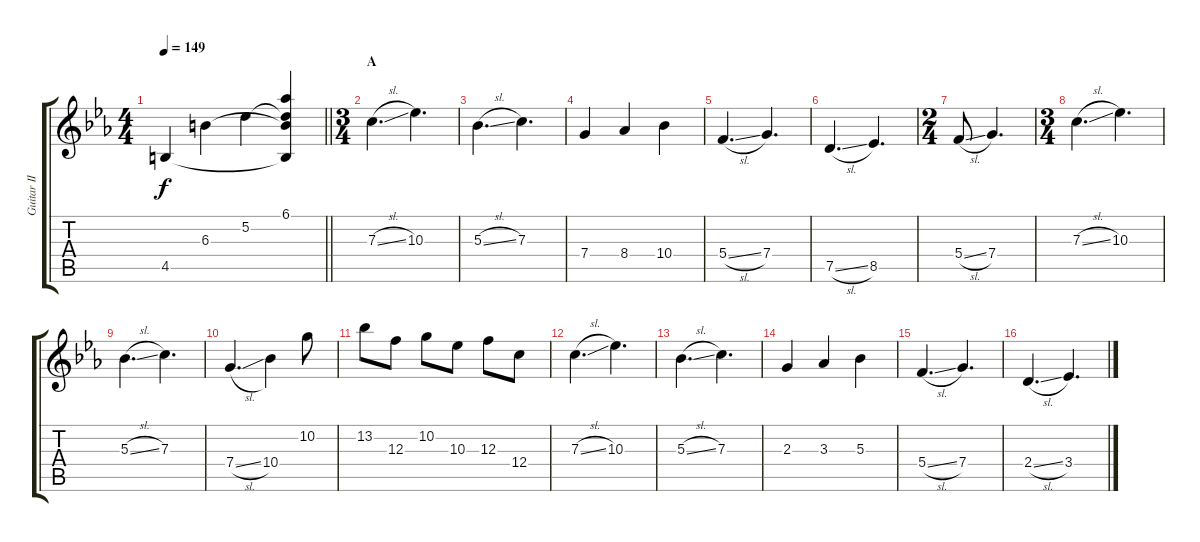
\track ("Guitar II" "Guitar II") {instrument overdrivenguitar}
\staff {score tabs}
\tuning (D4 A3 F3 C3 G2 C2) {hide}
\ts (4 4)
\tempo 149
\clef g2
\barLineRight lightlight
\ks cminor
4.5.4{dy f} 6.3.4 5.2.4 (6.1 5.2{t} 6.3{t} 4.5{t}).4 |
\ts (3 4)
\section ("" "A")
7.3{sl}.4{d} 10.3.4{d} |
5.3{sl}.4{d} 7.3.4{d} |
7.4.4 8.4.4 10.4.4 |
5.4{sl}.4{d} 7.4.4{d} |
7.5{sl}.4{d} 8.5.4{d} |
\ts (2 4)
5.4{sl}.8 7.4.4{d} |
\ts (3 4)
7.3{sl}.4{d} 10.3.4{d} |
5.3{sl}.4{d} 7.3.4{d} |
7.4{sl}.4{d} 10.4.4 10.2.8 |
13.2.8 12.3.8 10.2.8 10.3.8 12.3.8 12.4.8 |
7.3{sl}.4{d} 10.3.4{d} |
5.3{sl}.4{d} 7.3.4{d} |
2.3.4 3.3.4 5.3.4 |
5.4{sl}.4{d} 7.4.4{d} |
2.4{sl}.4{d} 3.4.4{d}
